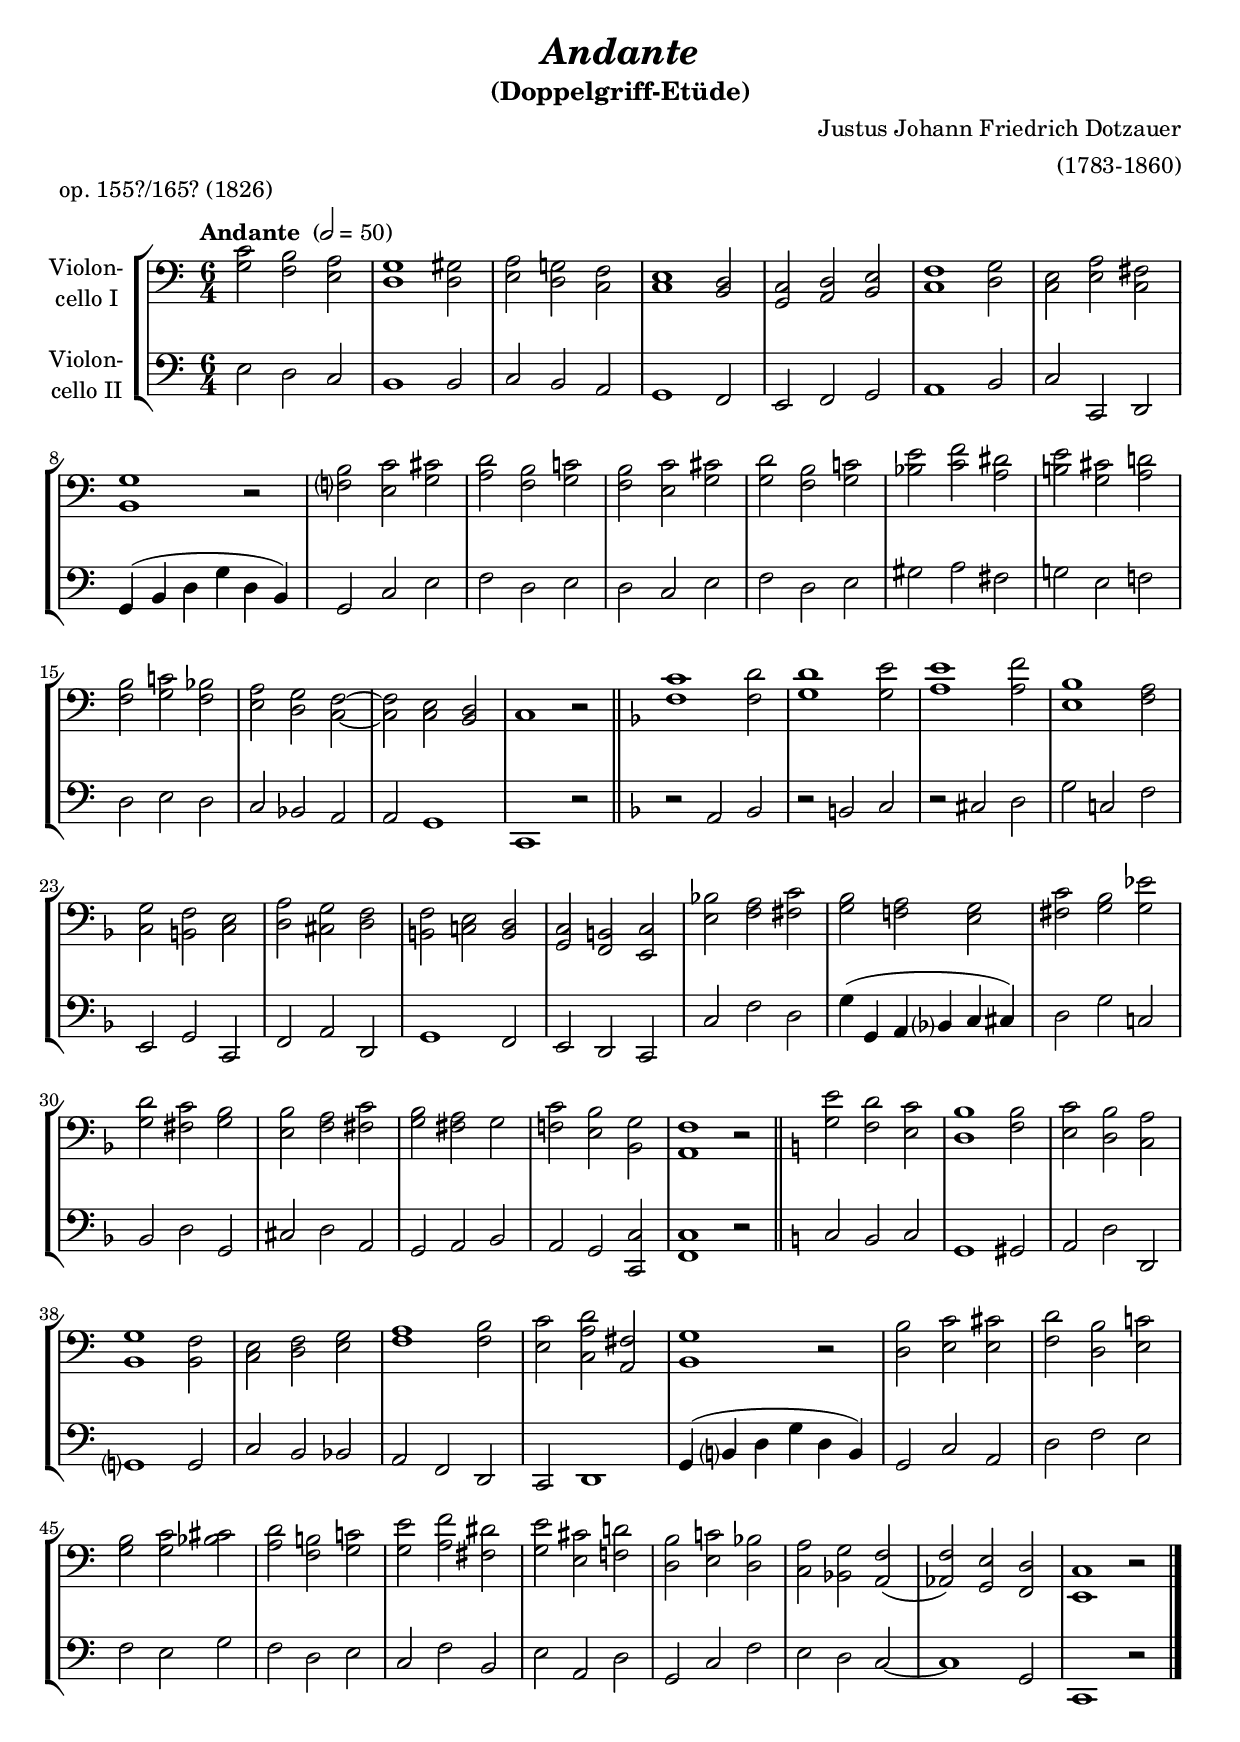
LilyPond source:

\version "2.18.2"
\include "deutsch.ly"
  
#(set-global-staff-size 20)

\header {
  title     = \markup \bold \italic "Andante"
  subtitle  = "(Doppelgriff-Etüde)"
  composer  = "Justus Johann Friedrich Dotzauer"
  arranger  = "(1783-1860)"
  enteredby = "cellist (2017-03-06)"
  piece     = "op. 155?/165? (1826)"
}

voiceconsts = {
  \key c \major
  \time 6/4
  \clef "bass"
% \numericTimeSignature
  \compressFullBarRests
  % Set default beaming for all staves
%  \set Timing.beamExceptions = #'()
%  \set Timing.baseMoment     = #(ly:make-moment 1 4)
%  \set Timing.beatStructure  = #'(1 1 1)
  \tempo "Andante " 2=50
}

mifl = "flute"
mist = "string ensemble 1"
%minstr = "accordion"
miba = "bassoon"
%miba = "electric bass (pick)"
%miba = "electric bass (finger)"
%milo = "drawbar organ"
milo = "harpsichord"

dolc = \markup \italic "dolce"

va = \relative c' {
  \voiceconsts

  <g c>2 <f h> <e a>
  <d g>1 <d gis>2
  <e a> <d g!> <c f>
  <c e>1 <h d>2
  <g c> <a d> <h e>
  <c f>1 <d g>2
  <c e> <e a> <c fis>

  <h g'>1 r2
  <f'? h> <e c'> <g cis>
  <a d> <f h> <g c!>
  <f h> <e c'> <g cis>
  <g d'> <f h> <g c!>
  <b e> <c f> <a dis>
  <h! e> <g cis> <a d!>
  <f h> <g c!> <f b>

  <e a> <d g> <c f>~
  <c f> <c e> <h d>
  c1 r2 \bar "||" \key f \major
  <f c'>1 <f d'>2
  <g d'>1 <g e'>2
  <a e'>1 <a f'>2
  <e b'>1 <f a>2
  <c g'> <h f'> <c e>
  <d a'> <cis g'> <d f>
  
  <h f'> <c! e> <h d>
  <g c> <f h> <e c'>
  <e' b'!> <f a> <fis c'>
  <g b> <f! a> <e g>
  <fis c'> <g b> <g es'>
  <g d'> <fis c'> <g b>
  <e b'> <f a> <fis c'>
  <g b> <fis a> g
  <f! c'> <e b'> <b g'>

  <a f'>1 r2 \bar "||" \key c \major
  <g' e'> <f d'> <e c'>
  <d h'>1 <f h>2
  <e c'> <d h'> <c a'>
  <h g'>1 <h f'>2
  <c e> <d f> <e g>
  <f a>1 <f h>2
  <e c'> <c a' d> <a fis'>
  <h g'>1 r2
  <d h'> <e c'> <e cis'>

  <f d'> <d h'> <e c'!>
  <g h> <g c> <b cis>
  <a d> <f h!> <g c!>
  <g e'> <a f'> <fis dis'>
  <g e'> <e cis'> <f! d'!>
  <d h'> <e c'!> <d b'>
  <c a'> <b g'> <a f'>(
  <as f'>) <g e'> <f d'>
  <e c'>1 r2 \bar "|."
}

vb = \relative c {
  \voiceconsts

  e2 d c
  h1 h2
  c h a
  g1 f2
  e f g
  a1 h2
  c c, d

  g4( h d g d h)
  g2 c e
  f d e
  d c e
  f d e
  gis a fis
  g! e f!
  d e d

  c b a
  a g1
  c, r2 \bar "||" \key f \major
  r2 a' b
  r h c
  r cis d
  g c,! f
  e, g c,
  f a d,

  g1 f2
  e d c
  c' f d
  g4( g, a b? c cis)
  d2 g c,!
  b d g,
  cis d a
  g a b
  a g <c, c'>

  <f c'>1 r2 \bar "||" \key c \major
  c' h c
  g1 gis2
  a d d,
  g?1 g2
  c h b
  a f d
  c d1
  g4( h? d g d h)
  g2 c a

  d f e
  f e g
  f d e
  c f h,
  e a, d
  g, c f
  e d c~
  c1 g2
  c,1 r2 \bar "|."
}


music = \new StaffGroup <<
      \new Staff {
	\set Staff.midiInstrument = \miba
	\set Staff.instrumentName = \markup \center-column { "Violon-" "cello I" }
	\transpose c c { \va }
      }

      \new Staff {
	\set Staff.midiInstrument = \miba
	\set Staff.instrumentName = \markup \center-column { "Violon-" "cello II" }
	\transpose c c { \vb }
      }
>>

\book {
  \score {
    \music
    \layout {}
  }

  \score {
    \unfoldRepeats \music

    \midi {
      \context {
        \Score
      }
    }
  }
}
